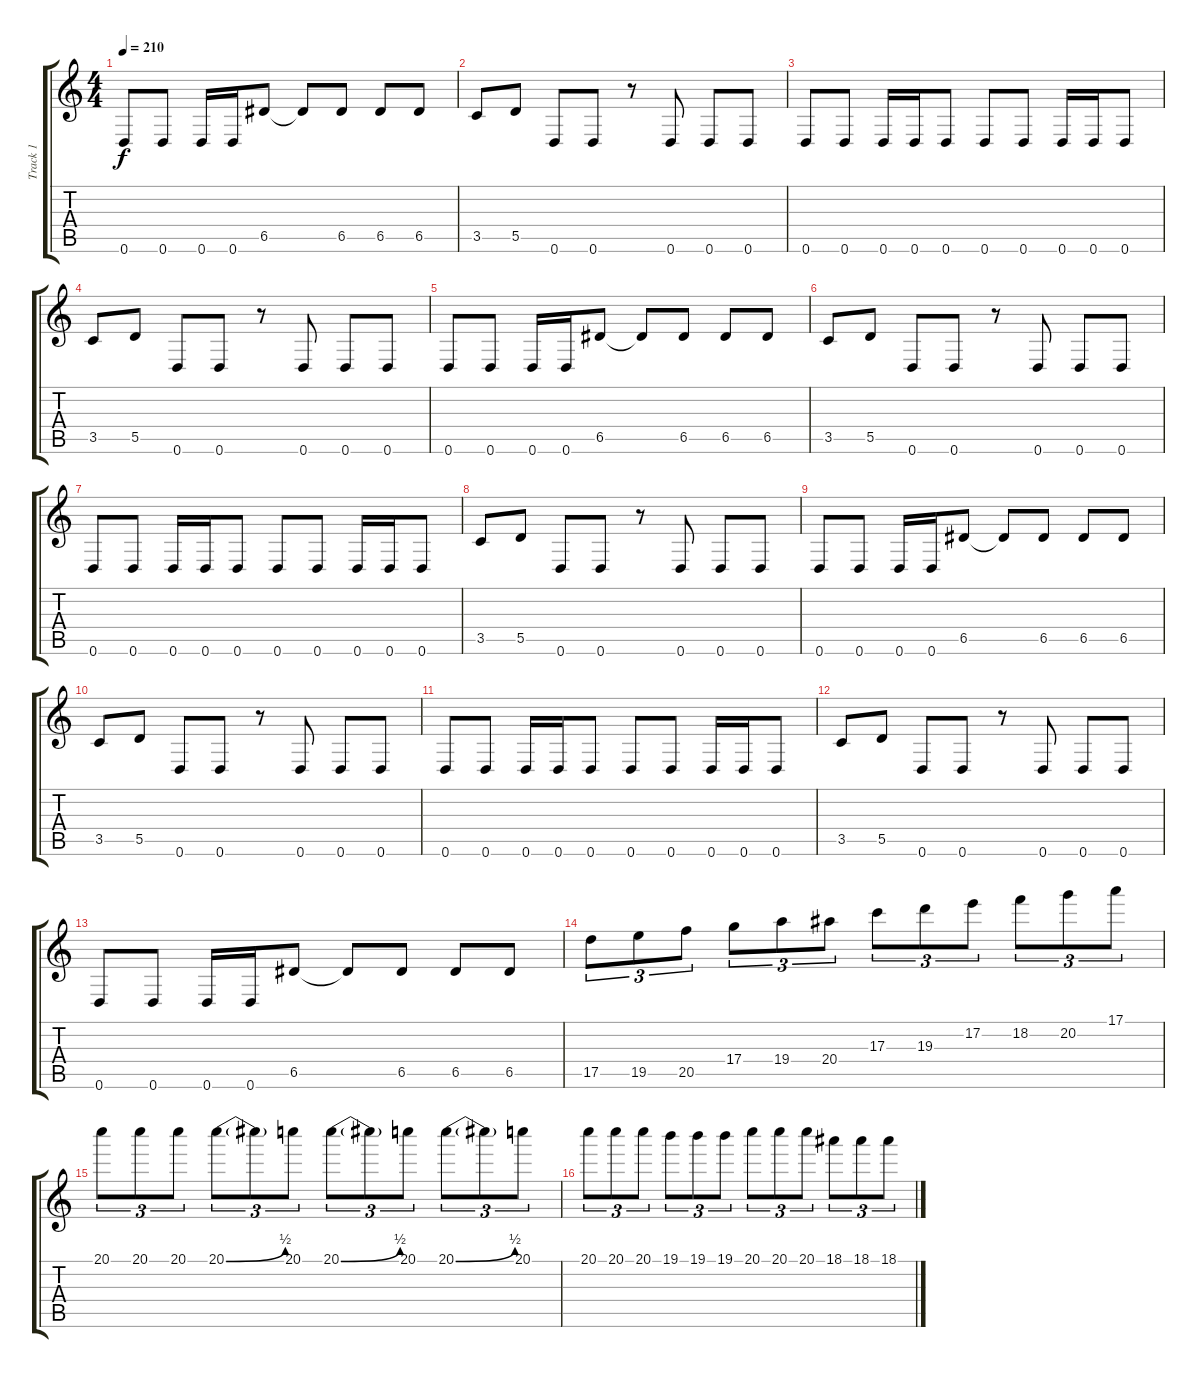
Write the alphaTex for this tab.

\track ("Track 1" "Track 1") {instrument overdrivenguitar}
\staff {score tabs}
\tuning (E4 B3 G3 D3 A2 D2) {hide}
\ts (4 4)
\tempo 210
\clef g2
\ks c
0.6.8{dy f} 0.6.8 0.6.16 0.6.16 6.5.8 6.5{t}.8 6.5.8 6.5.8 6.5.8 |
3.5.8 5.5.8 0.6.8 0.6.8 r.8 0.6.8 0.6.8 0.6.8 |
0.6.8 0.6.8 0.6.16 0.6.16 0.6.8 0.6.8 0.6.8 0.6.16 0.6.16 0.6.8 |
3.5.8 5.5.8 0.6.8 0.6.8 r.8 0.6.8 0.6.8 0.6.8 |
0.6.8 0.6.8 0.6.16 0.6.16 6.5.8 6.5{t}.8 6.5.8 6.5.8 6.5.8 |
3.5.8 5.5.8 0.6.8 0.6.8 r.8 0.6.8 0.6.8 0.6.8 |
0.6.8 0.6.8 0.6.16 0.6.16 0.6.8 0.6.8 0.6.8 0.6.16 0.6.16 0.6.8 |
3.5.8 5.5.8 0.6.8 0.6.8 r.8 0.6.8 0.6.8 0.6.8 |
0.6.8 0.6.8 0.6.16 0.6.16 6.5.8 6.5{t}.8 6.5.8 6.5.8 6.5.8 |
3.5.8 5.5.8 0.6.8 0.6.8 r.8 0.6.8 0.6.8 0.6.8 |
0.6.8 0.6.8 0.6.16 0.6.16 0.6.8 0.6.8 0.6.8 0.6.16 0.6.16 0.6.8 |
3.5.8 5.5.8 0.6.8 0.6.8 r.8 0.6.8 0.6.8 0.6.8 |
0.6.8 0.6.8 0.6.16 0.6.16 6.5.8 6.5{t}.8 6.5.8 6.5.8 6.5.8 |
17.5.8{tu (3 2)} 19.5.8{tu (3 2)} 20.5.8{tu (3 2)} 17.4.8{tu (3 2)} 19.4.8{tu (3 2)} 20.4.8{tu (3 2)} 17.3.8{tu (3 2)} 19.3.8{tu (3 2)} 17.2.8{tu (3 2)} 18.2.8{tu (3 2)} 20.2.8{tu (3 2)} 17.1.8{tu (3 2)} |
20.1.8{tu (3 2)} 20.1.8{tu (3 2)} 20.1.8{tu (3 2)} 20.1{be (bend 0 0 60 2)}.8{tu (3 2)} 20.1{t}.8{tu (3 2)} 20.1.8{tu (3 2)} 20.1{be (bend 0 0 60 2)}.8{tu (3 2)} 20.1{t}.8{tu (3 2)} 20.1.8{tu (3 2)} 20.1{be (bend 0 0 60 2)}.8{tu (3 2)} 20.1{t}.8{tu (3 2)} 20.1.8{tu (3 2)} |
20.1.8{tu (3 2)} 20.1.8{tu (3 2)} 20.1.8{tu (3 2)} 19.1.8{tu (3 2)} 19.1.8{tu (3 2)} 19.1.8{tu (3 2)} 20.1.8{tu (3 2)} 20.1.8{tu (3 2)} 20.1.8{tu (3 2)} 18.1.8{tu (3 2)} 18.1.8{tu (3 2)} 18.1.8{tu (3 2)}
